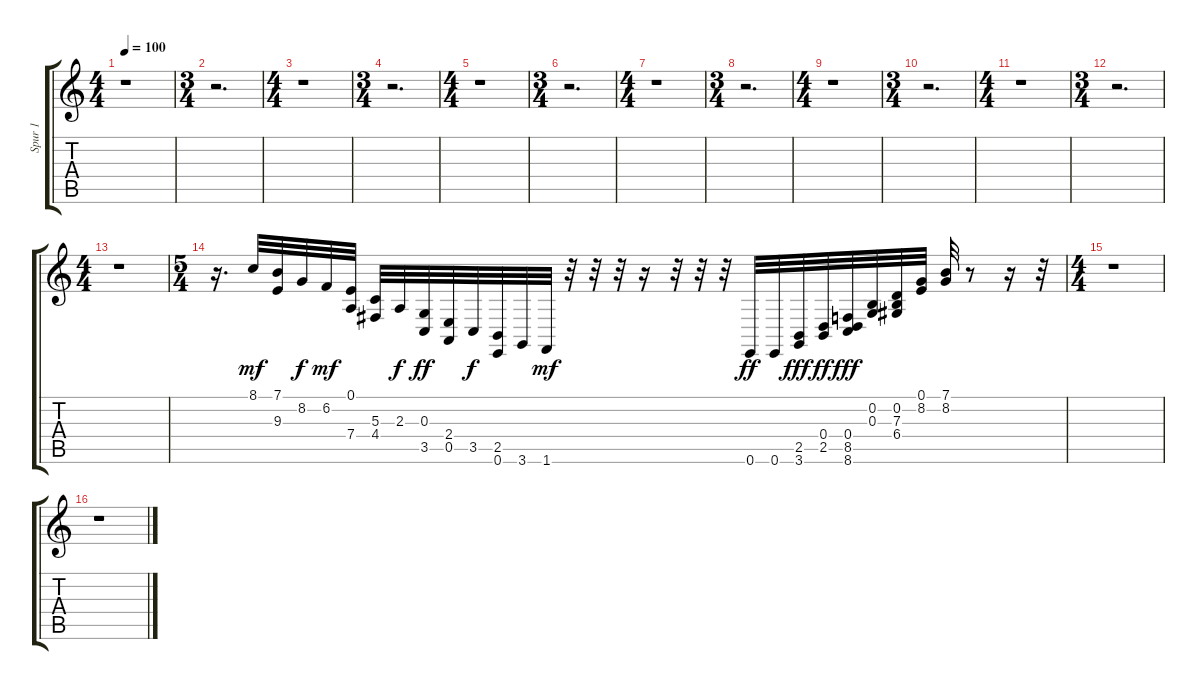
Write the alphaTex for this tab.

\track ("Spur 1" "Spur 1") {instrument guitarfretnoise}
\staff {score tabs}
\tuning (E4 B3 G3 D3 A2 E2) {hide}
\ts (4 4)
\tempo 100
\clef g2
\ks c
r.1{dy mf} |
\ts (3 4)
r.2{d} |
\ts (4 4)
r.1 |
\ts (3 4)
r.2{d} |
\ts (4 4)
r.1 |
\ts (3 4)
r.2{d} |
\ts (4 4)
r.1 |
\ts (3 4)
r.2{d} |
\ts (4 4)
r.1 |
\ts (3 4)
r.2{d} |
\ts (4 4)
r.1 |
\ts (3 4)
r.2{d} |
\ts (4 4)
r.1 |
\ts (5 4)
r.16{d} 8.1.32 (7.1 9.3).32 8.2.32{dy f} 6.2.32{dy mf} (0.1 7.4).32 (5.3 4.4).32 2.3.32{dy f} (0.3 3.5).32{dy ff} (2.4 0.5).32 3.5.32{dy f} (2.5 0.6).32 3.6.32 1.6.32{dy mf} r.32 r.32 r.32 r.16 r.32 r.32 r.32 0.6.32{dy ff} 0.6.32 (2.5 3.6).32{dy fff} (0.4 2.5).32{dy ff} (0.4 8.5 8.6).32{dy fff} (0.2 0.3).32 (0.2 7.3 6.4).32 (0.1 8.2).32 (7.1 8.2).32 r.8 r.16 r.32 |
\ts (4 4)
r.1 |
r.1
